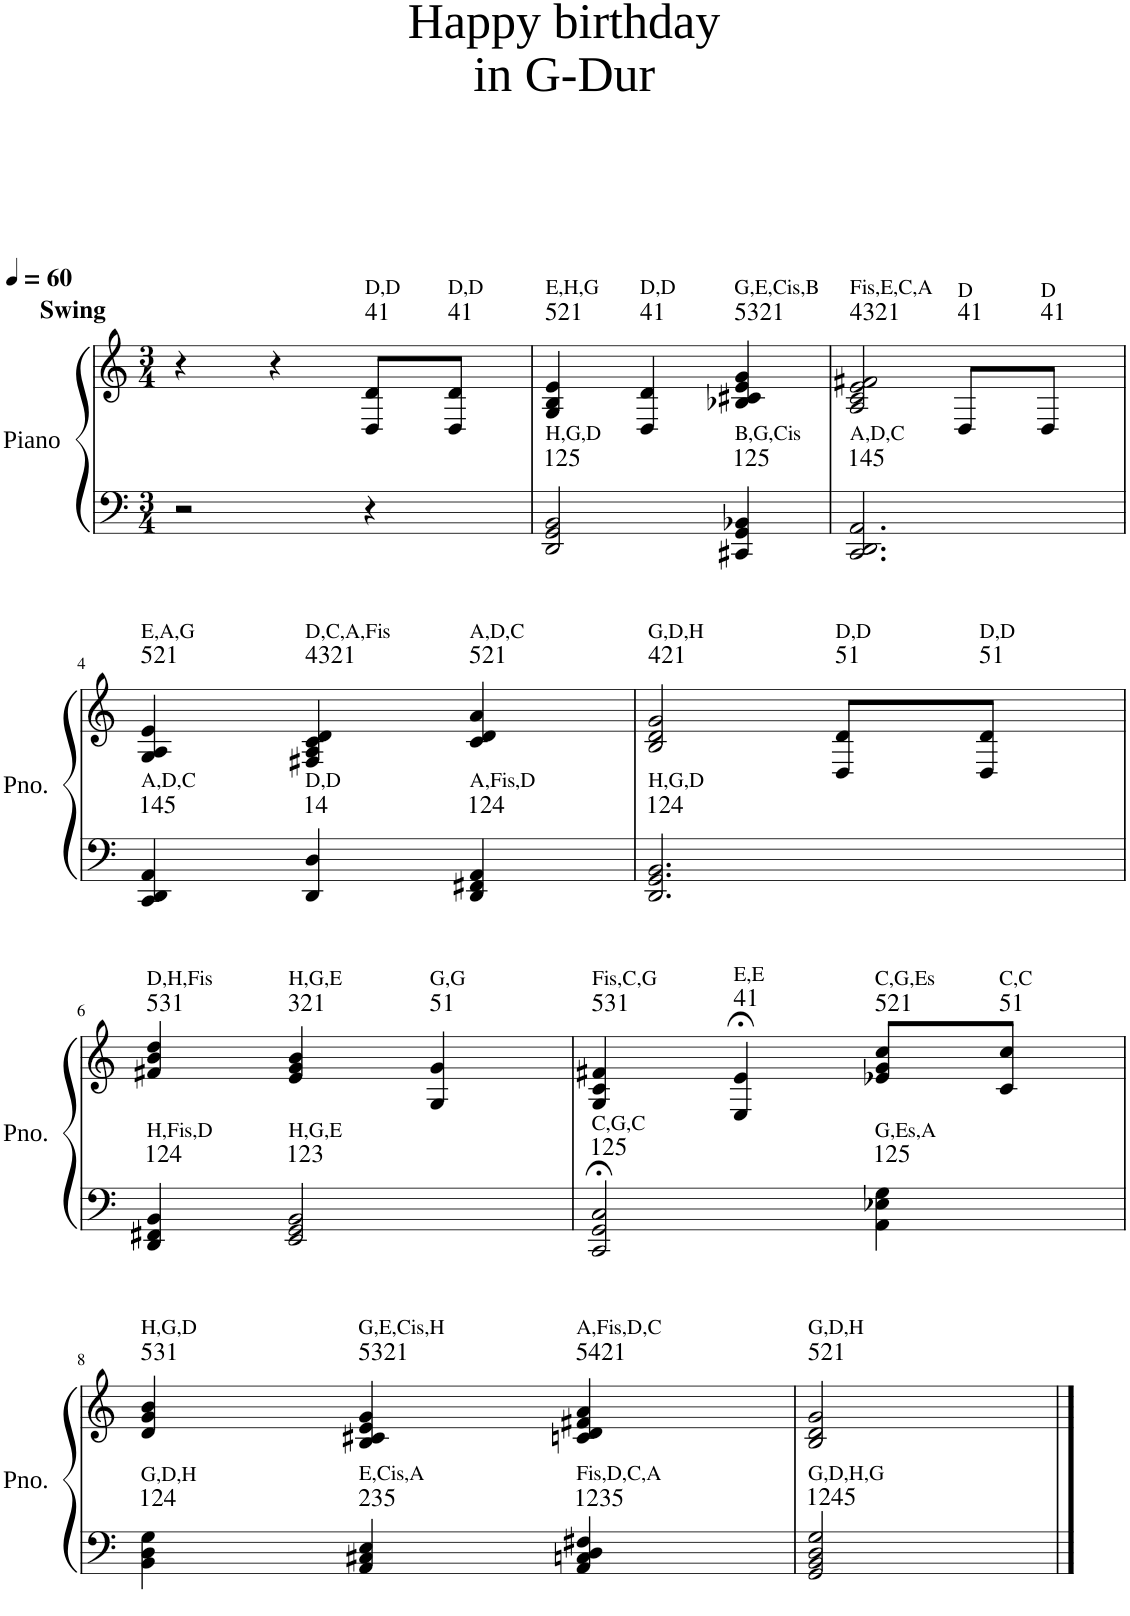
**kern	**kern	**harte
*part1	*part1	*part1
*staff2	*staff1	*
*I"Piano	*	*
*I'Pno.	*	*
!!LO:PB:g=z
*clefF4	*clefG2	*
*k[]	*k[]	*
*M3/4	*M3/4	*
*MM60	*MM60	*
=1	=1	=1
!	!LO:TX:a:t=Happy birthday	!
!	!LO:TX:a:t=in G-Dur	!
!	!LO:TX:a:B:t=Swing	!
!LO:TX:a:t=Happy birthday	!	!
!LO:TX:a:t=in G-Dur	!	!
2r	4r	.
.	4r	.
!	!LO:TX:a:t=D,D	!LO:H:kt=41
4r	8D/ 8d/L	N
!	!LO:TX:a:t=D,D	!LO:H:kt=41
.	8D/ 8d/J	N
=2	=2	=2
!	!LO:TX:a:t=E,H,G	!
!LO:TX:a:t=H,G,D	!	!LO:H:n=1:kt=521
!	!	!LO:H:n=2:kt=125
2DD/ 2GG/ 2BB/	4G/ 4B/ 4e/	N N
!	!LO:TX:a:t=D,D	!LO:H:kt=41
.	4D/ 4d/	N
!	!LO:TX:a:t=G,E,Cis,B	!
!LO:TX:a:t=B,G,Cis	!	!LO:H:n=1:kt=5321
!	!	!LO:H:n=2:kt=125
4CC#X/ 4GG/ 4BB-X/	4B-X/ 4c#X/ 4e/ 4g/	N N
=3	=3	=3
!	!LO:TX:a:t=Fis,E,C,A	!
!LO:TX:a:t=A,D,C	!	!LO:H:n=1:kt=4321
!	!	!LO:H:n=2:kt=145
2.CC/ 2.DD/ 2.AA/	2A/ 2c/ 2e/ 2f#X/	N N
!	!LO:TX:a:t=D	!LO:H:kt=41
.	8D/L	N
!	!LO:TX:a:t=D	!LO:H:kt=41
.	8D/J	N
!!LO:LB:g=z
=4	=4	=4
!	!LO:TX:a:t=E,A,G	!
!LO:TX:a:t=A,D,C	!	!LO:H:n=1:kt=521
!	!	!LO:H:n=2:kt=145
4CC/ 4DD/ 4AA/	4G/ 4A/ 4e/	N N
!	!LO:TX:a:t=D,C,A,Fis	!
!LO:TX:a:t=D,D	!	!LO:H:n=1:kt=4321
!	!	!LO:H:n=2:kt=14
4DD/ 4D/	4F#X/ 4A/ 4c/ 4d/	N N
!	!LO:TX:a:t=A,D,C	!
!LO:TX:a:t=A,Fis,D	!	!LO:H:n=1:kt=521
!	!	!LO:H:n=2:kt=124
4DD/ 4FF#X/ 4AA/	4c/ 4d/ 4a/	N N
=5	=5	=5
!	!LO:TX:a:t=G,D,H	!
!LO:TX:a:t=H,G,D	!	!LO:H:n=1:kt=421
!	!	!LO:H:n=2:kt=124
2.DD/ 2.GG/ 2.BB/	2B/ 2d/ 2g/	N N
!	!LO:TX:a:t=D,D	!LO:H:kt=51
.	8D/ 8d/L	N
!	!LO:TX:a:t=D,D	!LO:H:kt=51
.	8D/ 8d/J	N
!!LO:LB:g=z
=6	=6	=6
!	!LO:TX:a:t=D,H,Fis	!
!LO:TX:a:t=H,Fis,D	!	!LO:H:n=1:kt=531
!	!	!LO:H:n=2:kt=124
4DD/ 4FF#X/ 4BB/	4f#X/ 4b/ 4dd/	N N
!	!LO:TX:a:t=H,G,E	!
!LO:TX:a:t=H,G,E	!	!LO:H:n=1:kt=321
!	!	!LO:H:n=2:kt=123
2EE/ 2GG/ 2BB/	4e/ 4g/ 4b/	N N
!	!LO:TX:a:t=G,G	!LO:H:kt=51
.	4G/ 4g/	N
=7	=7	=7
!	!LO:TX:a:t=Fis,C,G	!
!LO:TX:a:t=C,G,C	!	!LO:H:n=1:kt=531
!	!	!LO:H:n=2:kt=125
2CC/;< 2GG/;< 2C/;<	4G/ 4c/ 4f#X/	N N
!	!LO:TX:a:t=E,E	!LO:H:kt=41
.	4E/;< 4e/;<	N
!	!LO:TX:a:t=C,G,Es	!
!LO:TX:a:t=G,Es,A	!	!LO:H:n=1:kt=521
!	!	!LO:H:n=2:kt=125
4AA\ 4E-X\ 4G\	8e-X/ 8g/ 8cc/L	N N
!	!LO:TX:a:t=C,C	!LO:H:kt=51
.	8c/ 8cc/J	N
!!LO:LB:g=z
=8	=8	=8
!	!LO:TX:a:t=H,G,D	!
!LO:TX:a:t=G,D,H	!	!LO:H:n=1:kt=531
!	!	!LO:H:n=2:kt=124
4BB\ 4D\ 4G\	4d/ 4g/ 4b/	N N
!	!LO:TX:a:t=G,E,Cis,H	!
!LO:TX:a:t=E,Cis,A	!	!LO:H:n=1:kt=5321
!	!	!LO:H:n=2:kt=235
4AA/ 4C#X/ 4E/	4B/ 4c#X/ 4e/ 4g/	N N
!	!LO:TX:a:t=A,Fis,D,C	!
!LO:TX:a:t=Fis,D,C,A	!	!LO:H:n=1:kt=5421
!	!	!LO:H:n=2:kt=1235
4AA/ 4Cn/ 4D/ 4F#X/	4cn/ 4d/ 4f#X/ 4a/	N N
=9	=9	=9
!	!LO:TX:a:t=G,D,H	!
!LO:TX:a:t=G,D,H,G	!	!LO:H:n=1:kt=521
!	!	!LO:H:n=2:kt=1245
2GG/ 2BB/ 2D/ 2G/	2B/ 2d/ 2g/	N N
==	==	==
*-	*-	*-
